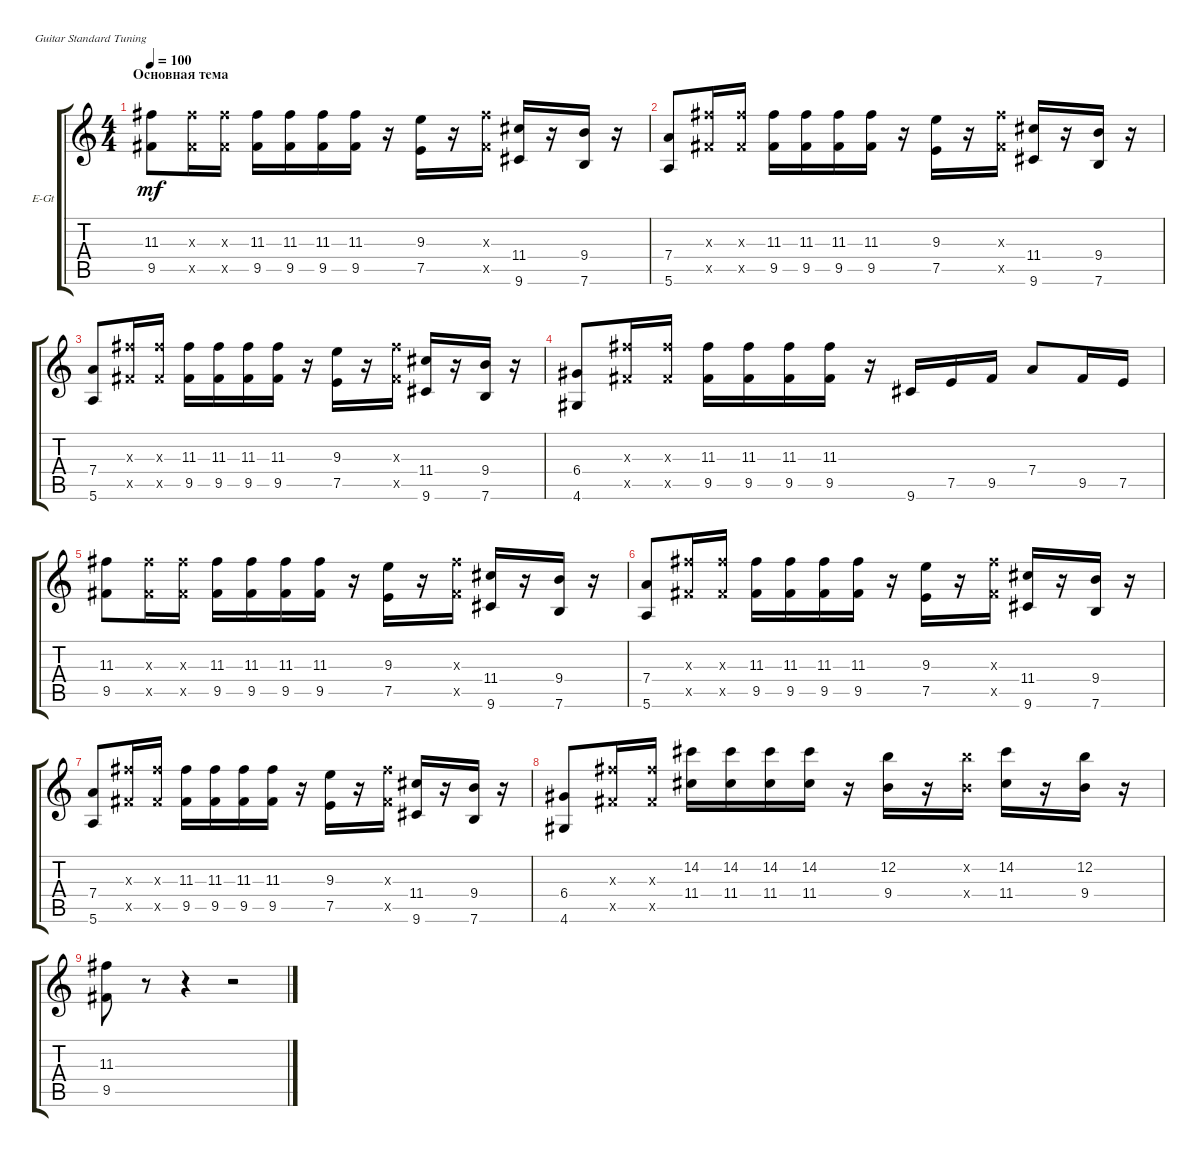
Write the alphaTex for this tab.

\defaultSystemsLayout 4
\bracketExtendMode groupsimilarinstruments
\firstSystemTrackNameOrientation horizontal
\otherSystemsTrackNameOrientation horizontal
\track ("Solo Guitar" "E-Gt") {instrument electricguitarclean}
\staff {score tabs}
\tuning (E4 B3 G3 D3 A2 E2)
\ts (4 4)
\section ("" "Основная тема")
\tempo 100
\clef g2
\scale
1.03909
\ks c
(9.5 11.3).8{dy mf} (9.5{x} 11.3{x}).16 (9.5{x} 11.3{x}).16 (9.5 11.3).16 (9.5 11.3).16 (9.5 11.3).16 (9.5 11.3).16 r.16 (7.5 9.3).16 r.16 (9.5{x} 11.3{x}).16 (9.6 11.4).16 r.16 (7.6 9.4).16 r.16 |
\scale
0.960908 (5.6 7.4).8 (9.5{x} 11.3{x}).16 (9.5{x} 11.3{x}).16 (9.5 11.3).16 (9.5 11.3).16 (9.5 11.3).16 (9.5 11.3).16 r.16 (7.5 9.3).16 r.16 (9.5{x} 11.3{x}).16 (9.6 11.4).16 r.16 (7.6 9.4).16 r.16 |
\scale
1.03909 (5.6 7.4).8 (9.5{x} 11.3{x}).16 (9.5{x} 11.3{x}).16 (9.5 11.3).16 (9.5 11.3).16 (9.5 11.3).16 (9.5 11.3).16 r.16 (7.5 9.3).16 r.16 (9.5{x} 11.3{x}).16 (9.6 11.4).16 r.16 (7.6 9.4).16 r.16 |
\scale
0.960908 (4.6 6.4).8 (9.5{x} 11.3{x}).16 (9.5{x} 11.3{x}).16 (9.5 11.3).16 (9.5 11.3).16 (9.5 11.3).16 (9.5 11.3).16 r.16 9.6.16 7.5.16 9.5.16 7.4.8 9.5.16 7.5.16 |
\scale
1.03909 (9.5 11.3).8 (9.5{x} 11.3{x}).16 (9.5{x} 11.3{x}).16 (9.5 11.3).16 (9.5 11.3).16 (9.5 11.3).16 (9.5 11.3).16 r.16 (7.5 9.3).16 r.16 (9.5{x} 11.3{x}).16 (9.6 11.4).16 r.16 (7.6 9.4).16 r.16 |
\scale
0.960908 (5.6 7.4).8 (9.5{x} 11.3{x}).16 (9.5{x} 11.3{x}).16 (9.5 11.3).16 (9.5 11.3).16 (9.5 11.3).16 (9.5 11.3).16 r.16 (7.5 9.3).16 r.16 (9.5{x} 11.3{x}).16 (9.6 11.4).16 r.16 (7.6 9.4).16 r.16 |
\scale
1.03909 (5.6 7.4).8 (9.5{x} 11.3{x}).16 (9.5{x} 11.3{x}).16 (9.5 11.3).16 (9.5 11.3).16 (9.5 11.3).16 (9.5 11.3).16 r.16 (7.5 9.3).16 r.16 (9.5{x} 11.3{x}).16 (9.6 11.4).16 r.16 (7.6 9.4).16 r.16 |
\scale
0.960908 (4.6 6.4).8 (9.5{x} 11.3{x}).16 (9.5{x} 11.3{x}).16 (14.2 11.4).16 (11.4 14.2).16 (11.4 14.2).16 (11.4 14.2).16 r.16 (12.2 9.4).16 r.16 (12.2{x} 9.4{x}).16 (14.2 11.4).16 r.16 (9.4 12.2).16 r.16 |
(9.5 11.3).8 r.8 r.4 r.2
